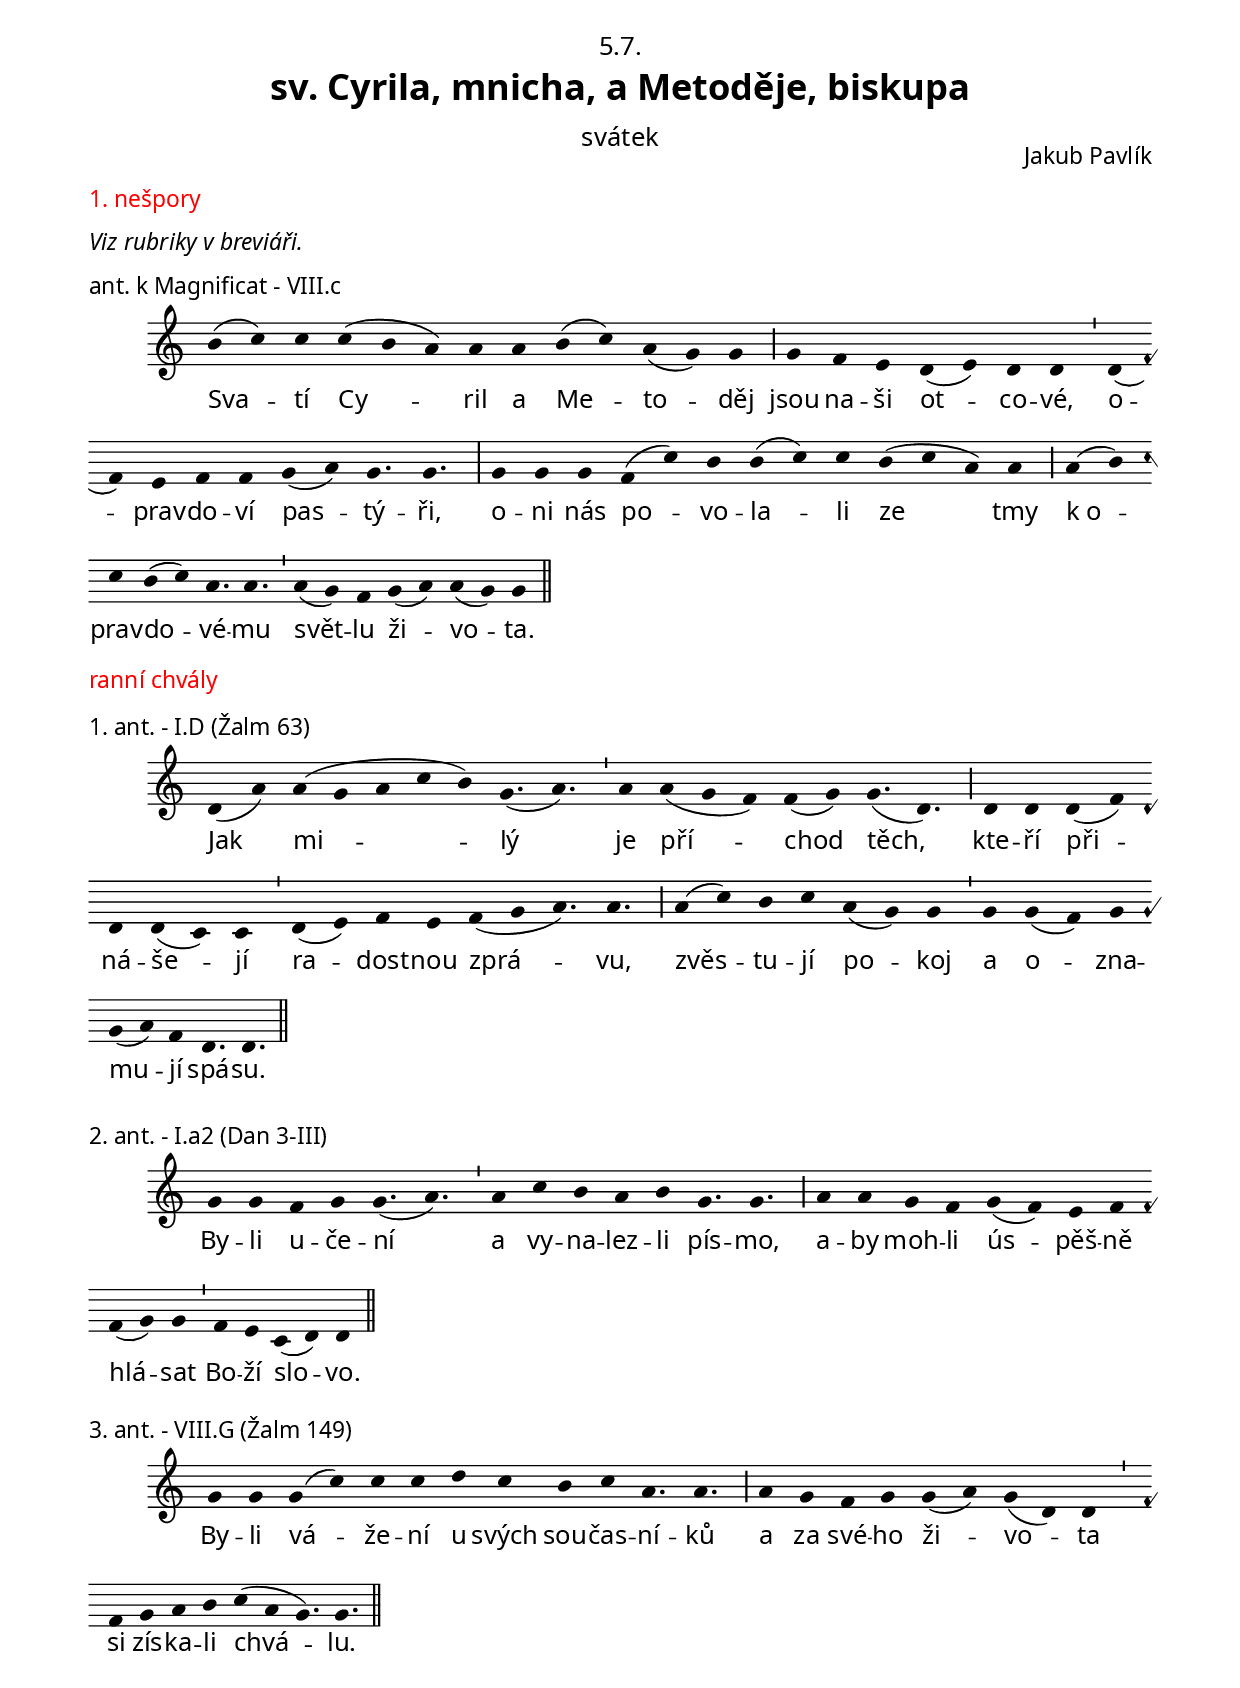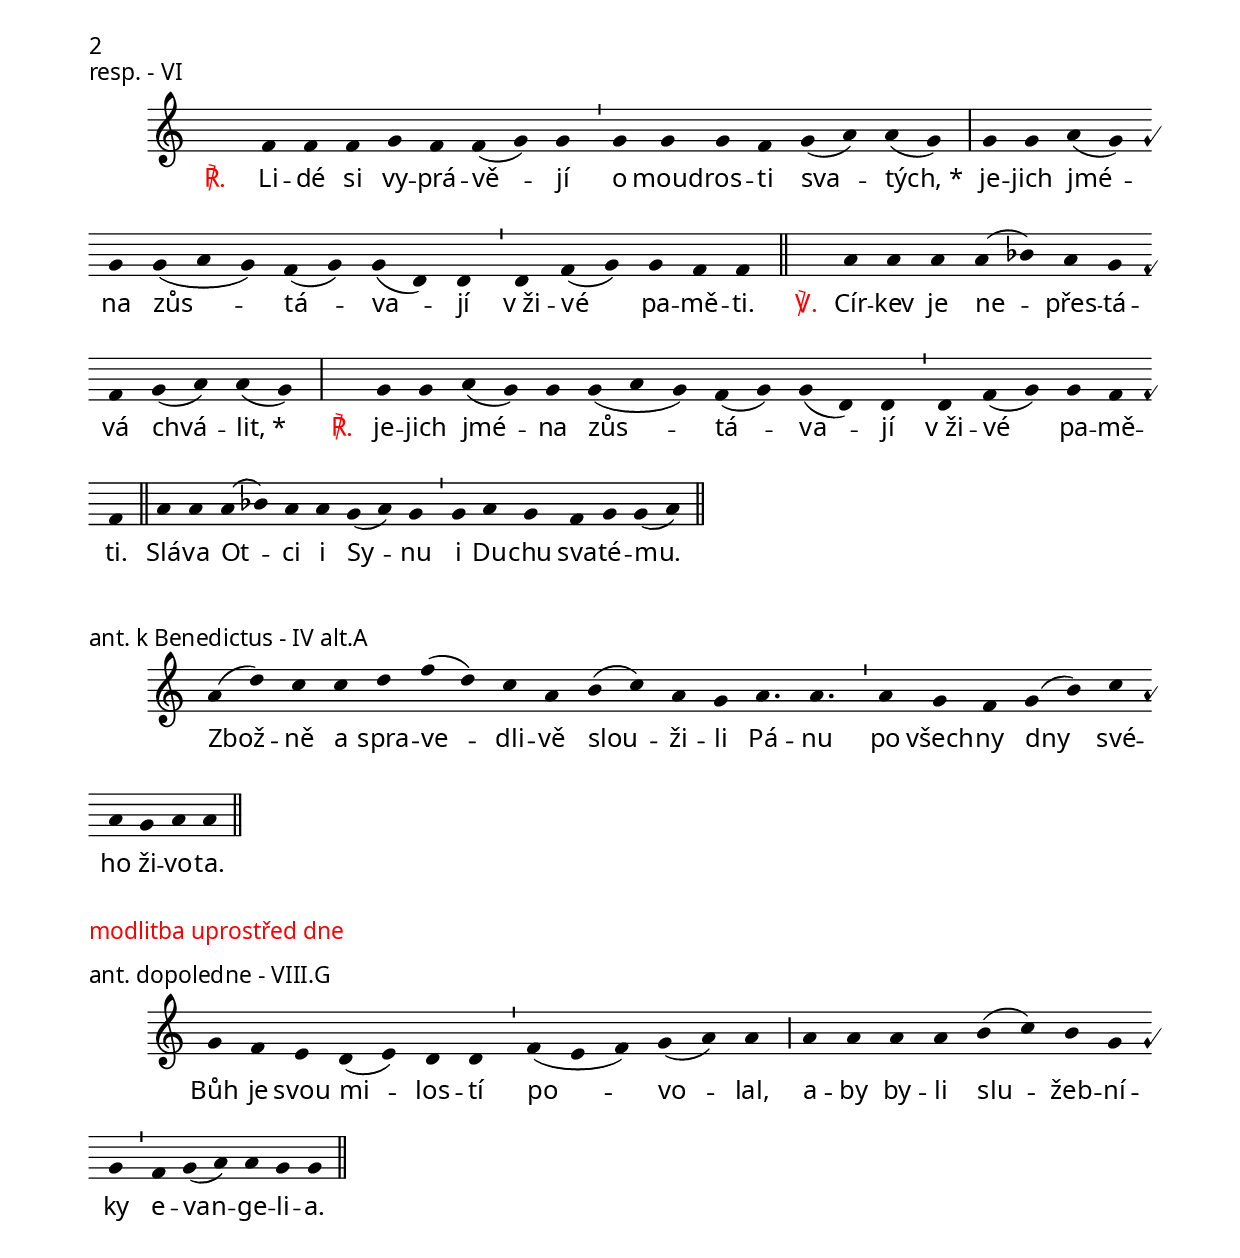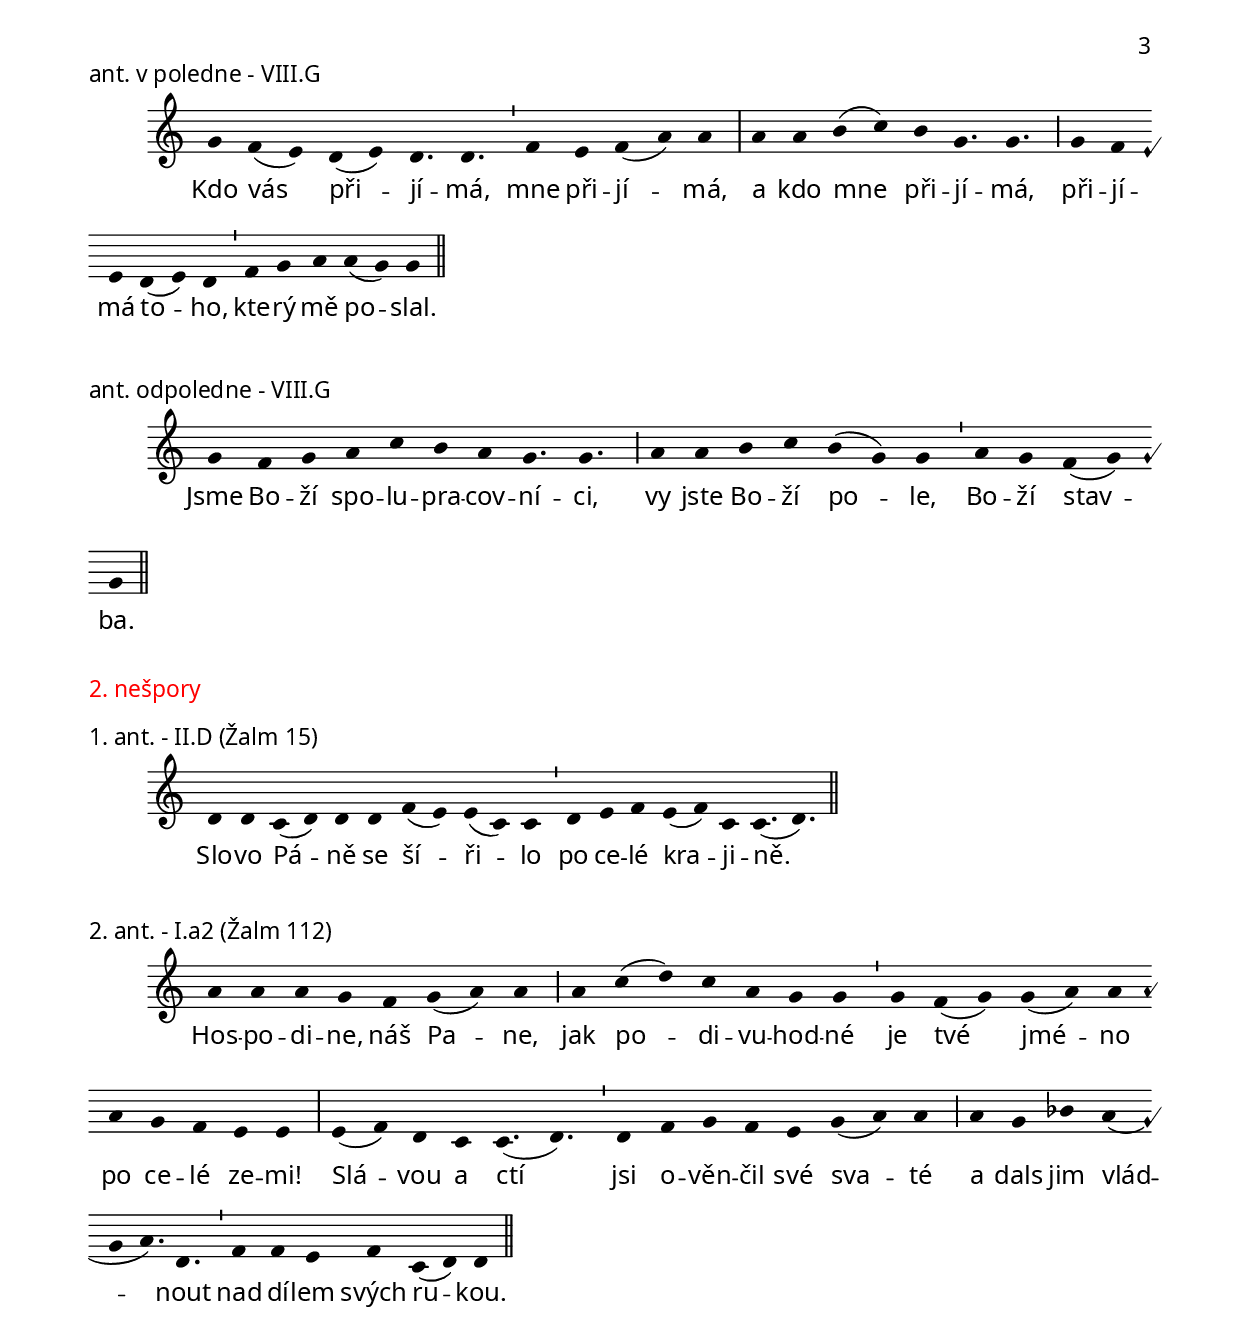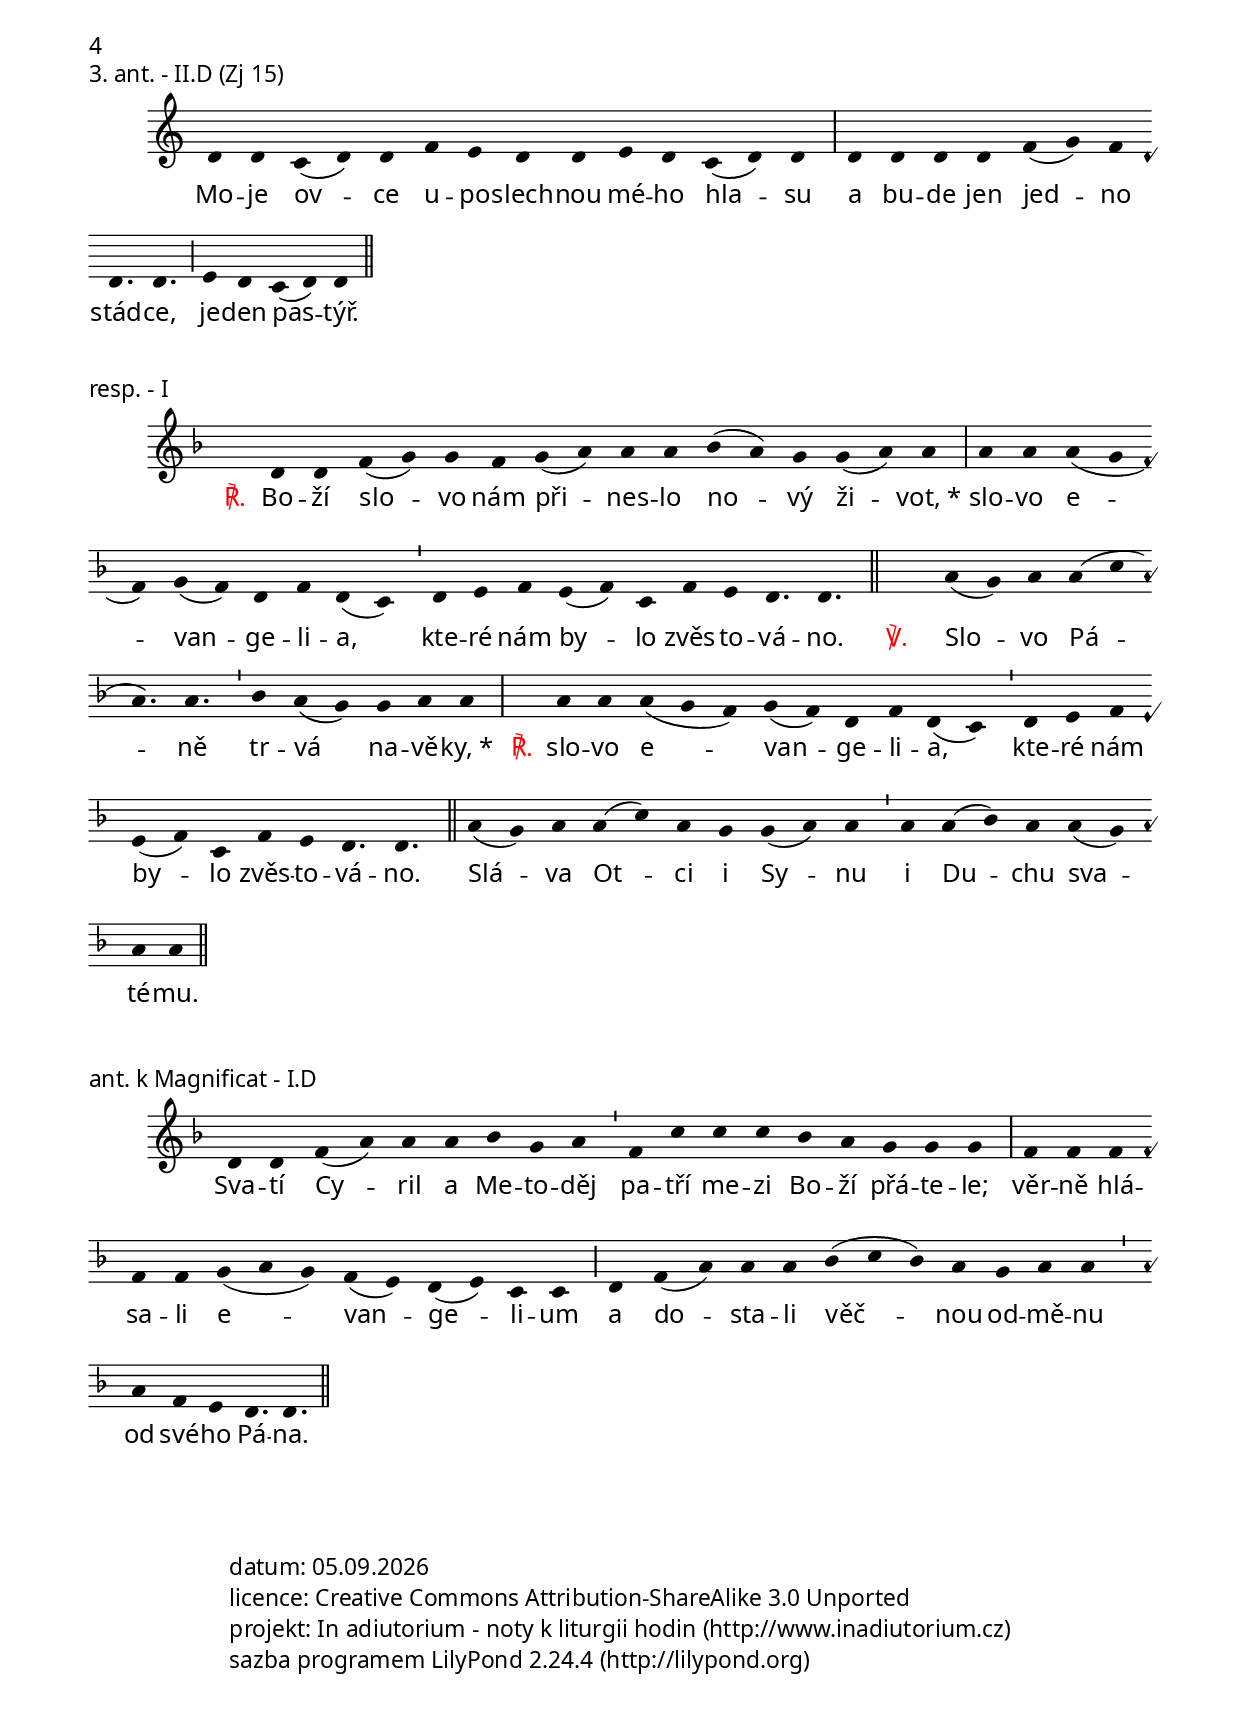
\version "2.15.40"

\include "../spolecne.ly"
\include "../dilyresponsorii.ly"

\header {
  title = \markup\titleSvatek
            "sv. Cyrila, mnicha, a Metoděje, biskupa"
            svátek
            5.7.
  composer = "Jakub Pavlík"
}

\markup {\nadpisHodinka {"1. nešpory"}}

\markup\italic{Viz rubriky v breviáři.}

\score {
  \relative c'' {
    \choralniRezim
    b( c) c c( b a) a a b( c) a( g) g \barMaior
    g f e d( e) d d \barMin d( f) e f f g( a) g4. g \barMax
    g4 g g f( c') b b( c) c b( c a) a \barMaior
    a( b) c b( c) a4. a \barMin a4( g) f g( a) a( g) g \barFinalis
  }
  \addlyrics {
    Sva -- tí Cy -- ril a Me -- to -- děj
    jsou na -- ši ot -- co -- vé,
    o -- prav -- do -- ví pas -- tý -- ři,
    o -- ni nás po -- vo -- la -- li ze tmy
    k_o -- prav -- do -- vé -- mu svět -- lu ži -- vo -- ta.
  }
  \header {
    quid = "ant. k Magnificat"
    modus = "VIII"
    differentia = "c"
    psalmus = ""
    id = "1ne-amag"
    piece = \markup {\sestavTitulekBezZalmu}
  }
}

\markup {\nadpisHodinka {"ranní chvály"}}

\score {
  \relative c' {
    \choralniRezim
    d4( a') a( g a c b) g4.( a) \barMin
    a4 a( g f) f( g) g4.( d) \barMaior
    d4 d d( f) d d( c) c \barMin d( e) f e f( g a4.) a \barMaior
    a4( c) b c a( g) g \barMin
    g g( f) g g( a) f d4. d \barFinalis
  }
  \addlyrics {
    Jak mi -- lý
    je pří -- chod těch,
    kte -- ří při -- ná -- še -- jí ra -- dost -- nou zprá -- vu,
    zvěs -- tu -- jí po -- koj
    a o -- zna -- mu -- jí spá -- su.
  }
  \header {
    quid = "1. ant."
    modus = "I"
    differentia = "D"
    psalmus = "Žalm 63"
    id = "rch-a1"
    piece = \markup {\sestavTitulek}
  }
}

\score {
  \relative c'' {
    \choralniRezim
    g4 g f g g4.( a) \barMin a4 c b a b g4. g \barMaior
    a4 a g f g( f) e f f( g) g \barMin f e c( d) d \barFinalis
  }
  \addlyrics {
    By -- li u -- če -- ní a vy -- na -- lez -- li pís -- mo,
    a -- by moh -- li ús -- pěš -- ně hlá -- sat Bo -- ží slo -- vo.
  }
  \header {
    quid = "2. ant."
    modus = "I"
    differentia = "a2"
    psalmus = "Dan 3-III"
    id = "rch-a2"
    piece = \markup {\sestavTitulek}
  }
}

% Tahle antifona me obzvlast stve:
% co ma lidska slava spolecneho s Bozim kralovstvim?
\score {
  \relative c'' {
    \choralniRezim
    g4 g g( c) c c d c b c a4. a \barMaior
    a4 g f g g( a) g( d) d \barMin f g a b c( a g4.) g \barFinalis
  }
  \addlyrics {
    By -- li vá -- že -- ní u svých sou -- čas -- ní -- ků
    a za své -- ho ži -- vo -- ta si zís -- ka -- li chvá -- lu.
  }
  \header {
    quid = "3. ant."
    modus = "VIII"
    differentia = "G"
    psalmus = "Žalm 149"
    placet = "_si_ je divné, asi by mělo zůstat na d"
    id = "rch-a3"
    piece = \markup {\sestavTitulek}
  }
}

\pageBreak % ZLOM

\score {
  \relative c' {
    \choralniRezim

    % R
    \neviditelna f
    f4 f f g f f( g) g \barMin g g g f g( a) a( g) \barMax
    g g a( g) g
    g( a g) f( g) g( d) d \barMin d f( g) g f f \barFinalis
    % V
    \neviditelna a
    a4 a a a( bes) a g f g( a) a( g) \barMax
    % R
    \neviditelna a
    g g a( g) g
    g( a g) f( g) g( d) d \barMin d f( g) g f f \barFinalis
    % Slava
    \respVIdoxologie \barFinalis
  }
  \addlyrics {
    \Response Li -- dé si vy -- prá -- vě -- jí o moud -- ros -- ti sva -- tých,_*
    je -- jich jmé -- na zůs -- tá -- va -- jí v_ži -- vé pa -- mě -- ti.
    \Verse Cír -- kev je ne -- přes -- tá -- vá chvá -- lit,_*
    \Response je -- jich jmé -- na zůs -- tá -- va -- jí v_ži -- vé pa -- mě -- ti.
    \textRespDoxologie
  }
  \header {
    quid = "resp."
    modus = "VI"
    placet = "r"
    id = "rch-resp"
    piece = \markup {\sestavTitulekResp}
  }
}

\score {
  \relative c'' {
    \choralniRezim
    a4( d) c c d f( d) c a b( c) a g a4. a \barMin
    a4 g f g( b) c a g a a \barFinalis
  }
  \addlyrics {
    Zbož -- ně a spra -- ve -- dli -- vě slou -- ži -- li Pá -- nu
    po všech -- ny dny své -- ho ži -- vo -- ta.
  }
  \header {
    quid = "ant. k Benedictus"
    modus = "IV alt"
    differentia = "A"
    psalmus = ""
    id = "rch-aben"
    piece = \markup {\sestavTitulekBezZalmu}
  }
}

\markup {\nadpisHodinka {"modlitba uprostřed dne"}}

% Tri antifony na spolecne hudebni "tema", jestli se tomu
% tak da rict :)

\score {
  \relative c'' {
    \choralniRezim
    g f e d( e) d d \barMin f( e f) g( a) a \barMaior
    a a a a b( c) b g g \barMin f g( a) a g g \barFinalis
  }
  \addlyrics {
    Bůh je svou mi -- los -- tí po -- vo -- lal,
    a -- by by -- li slu -- žeb -- ní -- ky e -- van -- ge -- li -- a.
  }
  \header {
    quid = "ant. dopoledne"
    modus = "VIII"
    differentia = "G"
    psalmus = ""
    id = "tercie"
    piece = \markup {\sestavTitulekBezZalmu}
  }
}

\score {
  \relative c'' {
    \choralniRezim
    g f( e) d( e) d4. d \barMin f4 e f( a) a \barMax
    a a b( c) b g4. g \barMaior
    g4 f e d( e) d \barMin f g a a( g) g \barFinalis
  }
  \addlyrics {
    Kdo vás při -- jí -- má, mne při -- jí -- má,
    a kdo mne při -- jí -- má,
    při -- jí -- má to -- ho, kte -- rý mě po -- slal.
  }
  \header {
    quid = "ant. v poledne"
    modus = "VIII"
    differentia = "G"
    psalmus = ""
    id = "sexta"
    piece = \markup {\sestavTitulekBezZalmu}
  }
}

\score {
  \relative c'' {
    \choralniRezim
    g4 f g a c b a g4. g \barMaior
    a4 a b c b( g) g \barMin a g f( g) g \barFinalis
  }
  \addlyrics {
    Jsme Bo -- ží spo -- lu -- pra -- cov -- ní -- ci,
    vy jste Bo -- ží po -- le, Bo -- ží stav -- ba.
  }
  \header {
    quid = "ant. odpoledne"
    modus = "VIII"
    differentia = "G"
    psalmus = ""
    id = "nona"
    piece = \markup {\sestavTitulekBezZalmu}
  }
}

\markup {\nadpisHodinka {"2. nešpory"}}

\score {
  \relative c' {
    \choralniRezim
    d4 d c( d) d d f( e) e( c) c \barMin
    d e f e( f) c c4.( d) \barFinalis
  }
  \addlyrics {
    Slo -- vo Pá -- ně se ší -- ři -- lo
    po ce -- lé kra -- ji -- ně.
  }
  \header {
    quid = "1. ant."
    modus = "II"
    differentia = "D"
    psalmus = "Žalm 15"
    id = "2ne-a1"
    piece = \markup {\sestavTitulek}
  }
}

\score {
  \relative c'' {
    \choralniRezim
    a4 a a g f g( a) a \barMaior
    a c( d) c a g g \barMin g f( g) g( a) a a g f e e \barMax

    e( f) d c c4.( d) \barMin d4 f g f e g( a) a \barMaior
    a g bes a( g a4.) d, \barMin f4 f e f c( d) d \barFinalis
  }
  \addlyrics {
    Hos -- po -- di -- ne, náš Pa -- ne,
    jak po -- di -- vu -- hod -- né je tvé jmé -- no po ce -- lé ze -- mi!

    Slá -- vou a ctí jsi o -- věn -- čil své sva -- té
    a dals jim vlád -- nout nad dí -- lem svých ru -- kou.
  }
  \header {
    quid = "2. ant."
    modus = "I"
    differentia = "a2"
    psalmus = "Žalm 112"
    id = "2ne-a2"
    piece = \markup {\sestavTitulek}
  }
}

\pageBreak % ZLOM

\score {
  \relative c' {
    \choralniRezim
    d4 d c( d) d f e d d e d c( d) d \barMax
    d d d d f( g) f d4. d \barMaior
    e4 d c( d) d \barFinalis
  }
  \addlyrics {
    Mo -- je ov -- ce u -- po -- slech -- nou mé -- ho hla -- su
    a bu -- de jen jed -- no stád -- ce,
    je -- den pas -- týř.
  }
  \header {
    quid = "3. ant."
    modus = "II"
    differentia = "D"
    psalmus = "Zj 15"
    id = "2ne-a3"
    piece = \markup {\sestavTitulek}
  }
}

\score {
  \relative c' {
    \choralniRezim
    \key f \major
    % R
    \neviditelna d
    d4 d f( g) g f g( a) a a bes( a) g g( a) a \barMax
    a a a( g f) g( f) d f d( c) \barMin
    d e f e( f) c f e d4. d \barFinalis
    % V
    \neviditelna a
    a'4( g) a a( c a4.) a \barMin bes4 a( g) g a a \barMax
    % R
    \neviditelna a
    a a a( g f) g( f) d f d( c) \barMin
    d e f e( f) c f e d4. d \barFinalis
    % Slava
    a'4( g) a a( c) a g g( a) a \barMin a a( bes) a a( g) a a \barFinalis
  }
  \addlyrics {
    \Response Bo -- ží slo -- vo nám při -- nes -- lo no -- vý ži -- vot,_*
    slo -- vo e -- van -- ge -- li -- a, kte -- ré nám by -- lo zvěs -- to -- vá -- no.
    \Verse Slo -- vo Pá -- ně tr -- vá na -- vě -- ky,_*
    \Response slo -- vo e -- van -- ge -- li -- a, kte -- ré nám by -- lo zvěs -- to -- vá -- no.
    \textRespDoxologie
  }
  \header {
    quid = "resp."
    modus = "I"
    id = "2ne-resp"
    piece = \markup {\sestavTitulekResp}
  }
}

\score {
  \relative c' {
    \choralniRezim
    \key f \major
    d4 d f( a) a a bes g a \barMin
    f c' c c bes a g g g \barMax
    f f f f f g( a g) f( e) d( e) c c \barMaior
    d f( a) a a bes( c bes) a g a a \barMin
    a f e d4. d \barFinalis
  }
  \addlyrics {
    Sva -- tí Cy -- ril a Me -- to -- děj
    pa -- tří me -- zi Bo -- ží přá -- te -- le;
    věr -- ně hlá -- sa -- li e -- van -- ge -- li -- um
    a do -- sta -- li věč -- nou od -- mě -- nu
    od své -- ho Pá -- na.
  }
  \header {
    quid = "ant. k Magnificat"
    modus = "I"
    differentia = "D"
    psalmus = ""
    id = "2ne-amag"
    piece = \markup {\sestavTitulekBezZalmu}
  }
}